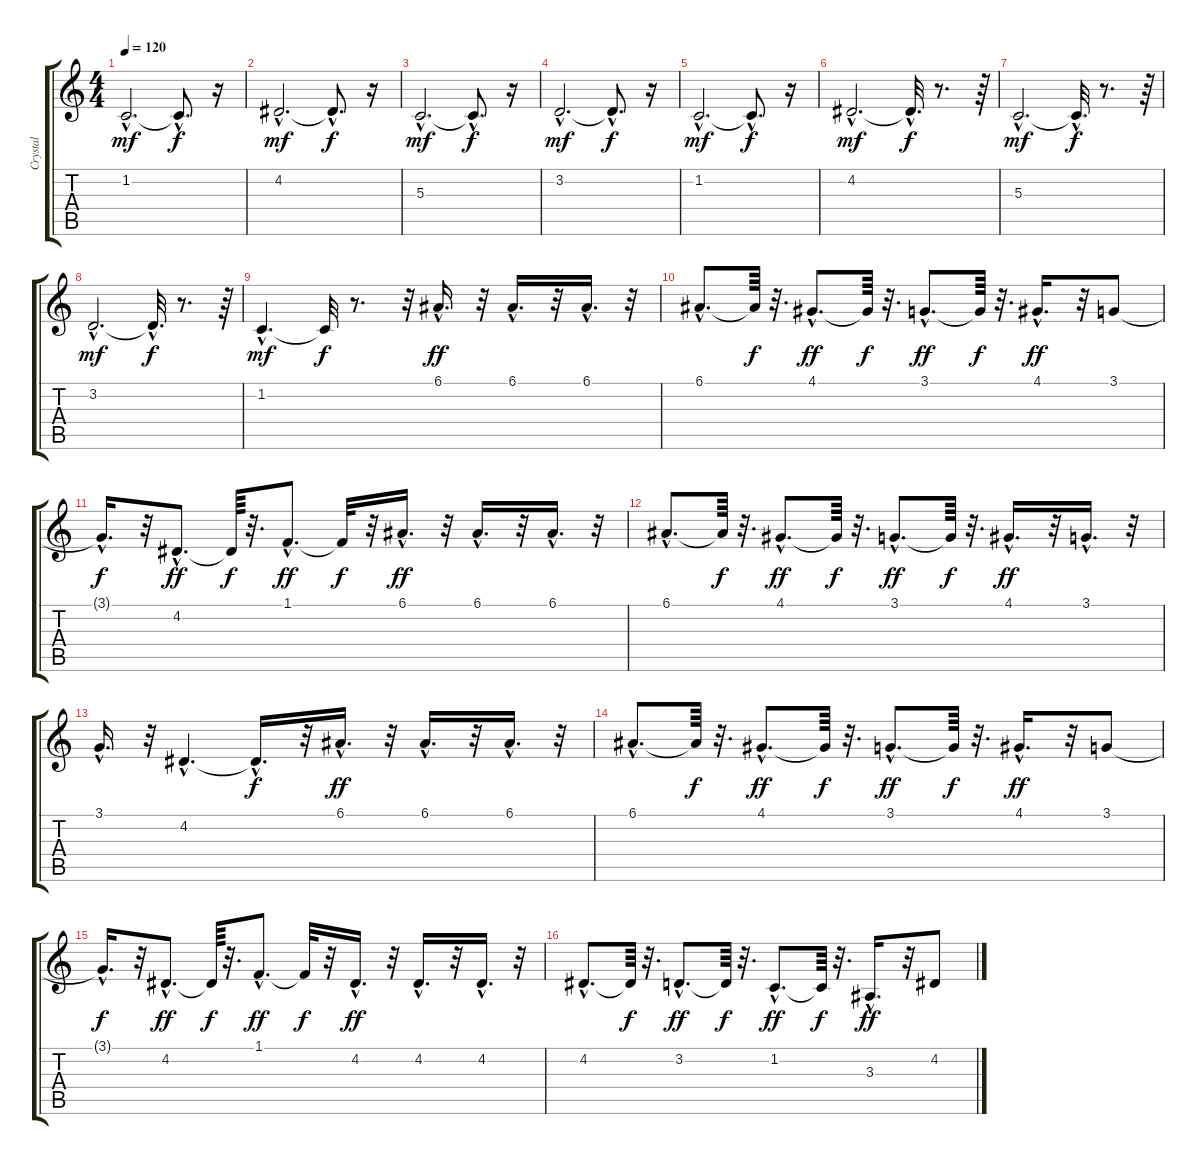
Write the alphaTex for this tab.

\track ("Crystal" "Crystal") {instrument fx3crystal}
\staff {score tabs}
\tuning (E4 B3 G3 D3 A2 E2) {hide}
\ts (4 4)
\tempo 120
\clef g2
\ks c
1.2{hac}.2{d dy mf} 1.2{hac t}.8{d dy f} r.16 |
4.2{hac}.2{d dy mf} 4.2{hac t}.8{d dy f} r.16 |
5.3{hac}.2{d dy mf} 5.3{hac t}.8{d dy f} r.16 |
3.2{hac}.2{d dy mf} 3.2{hac t}.8{d dy f} r.16 |
1.2{hac}.2{d dy mf} 1.2{hac t}.8{d dy f} r.16 |
4.2{hac}.2{d dy mf} 4.2{hac t}.32{d dy f} r.8{d} r.64 |
5.3{hac}.2{d dy mf} 5.3{hac t}.32{d dy f} r.8{d} r.64 |
3.2{hac}.2{d dy mf} 3.2{hac t}.32{d dy f} r.8{d} r.64 |
1.2{hac}.4{d dy mf} 1.2{t}.32{dy f} r.8{d} r.32 6.1{hac}.16{d dy ff} r.32 6.1{hac}.16{d} r.32 6.1{hac}.16{d} r.32 |
6.1{hac}.8{d} 6.1{t}.64{dy f} r.32{d} 4.1{hac}.8{d dy ff} 4.1{t}.64{dy f} r.32{d} 3.1{hac}.8{d dy ff} 3.1{t}.64{dy f} r.32{d} 4.1{hac}.16{d dy ff} r.32 3.1.8 |
3.1{hac t}.16{d dy f} r.32 4.2{hac}.8{d dy ff} 4.2{t}.64{dy f} r.32{d} 1.1{hac}.8{d dy ff} 1.1{t}.32{dy f} r.32 6.1{hac}.16{d dy ff} r.32 6.1{hac}.16{d} r.32 6.1{hac}.16{d} r.32 |
6.1{hac}.8{d} 6.1{t}.64{dy f} r.32{d} 4.1{hac}.8{d dy ff} 4.1{t}.64{dy f} r.32{d} 3.1{hac}.8{d dy ff} 3.1{t}.64{dy f} r.32{d} 4.1{hac}.16{d dy ff} r.32 3.1{hac}.16{d} r.32 |
3.1{hac}.16{d} r.32 4.2{hac}.4{d} 4.2{hac t}.16{d dy f} r.32 6.1{hac}.16{d dy ff} r.32 6.1{hac}.16{d} r.32 6.1{hac}.16{d} r.32 |
6.1{hac}.8{d} 6.1{t}.64{dy f} r.32{d} 4.1{hac}.8{d dy ff} 4.1{t}.64{dy f} r.32{d} 3.1{hac}.8{d dy ff} 3.1{t}.64{dy f} r.32{d} 4.1{hac}.16{d dy ff} r.32 3.1.8 |
3.1{hac t}.16{d dy f} r.32 4.2{hac}.8{d dy ff} 4.2{t}.64{dy f} r.32{d} 1.1{hac}.8{d dy ff} 1.1{t}.32{dy f} r.32 4.2{hac}.16{d dy ff} r.32 4.2{hac}.16{d} r.32 4.2{hac}.16{d} r.32 |
4.2{hac}.8{d} 4.2{t}.64{dy f} r.32{d} 3.2{hac}.8{d dy ff} 3.2{t}.64{dy f} r.32{d} 1.2{hac}.8{d dy ff} 1.2{t}.64{dy f} r.32{d} 3.3{hac}.16{d dy ff} r.32 4.2.8
